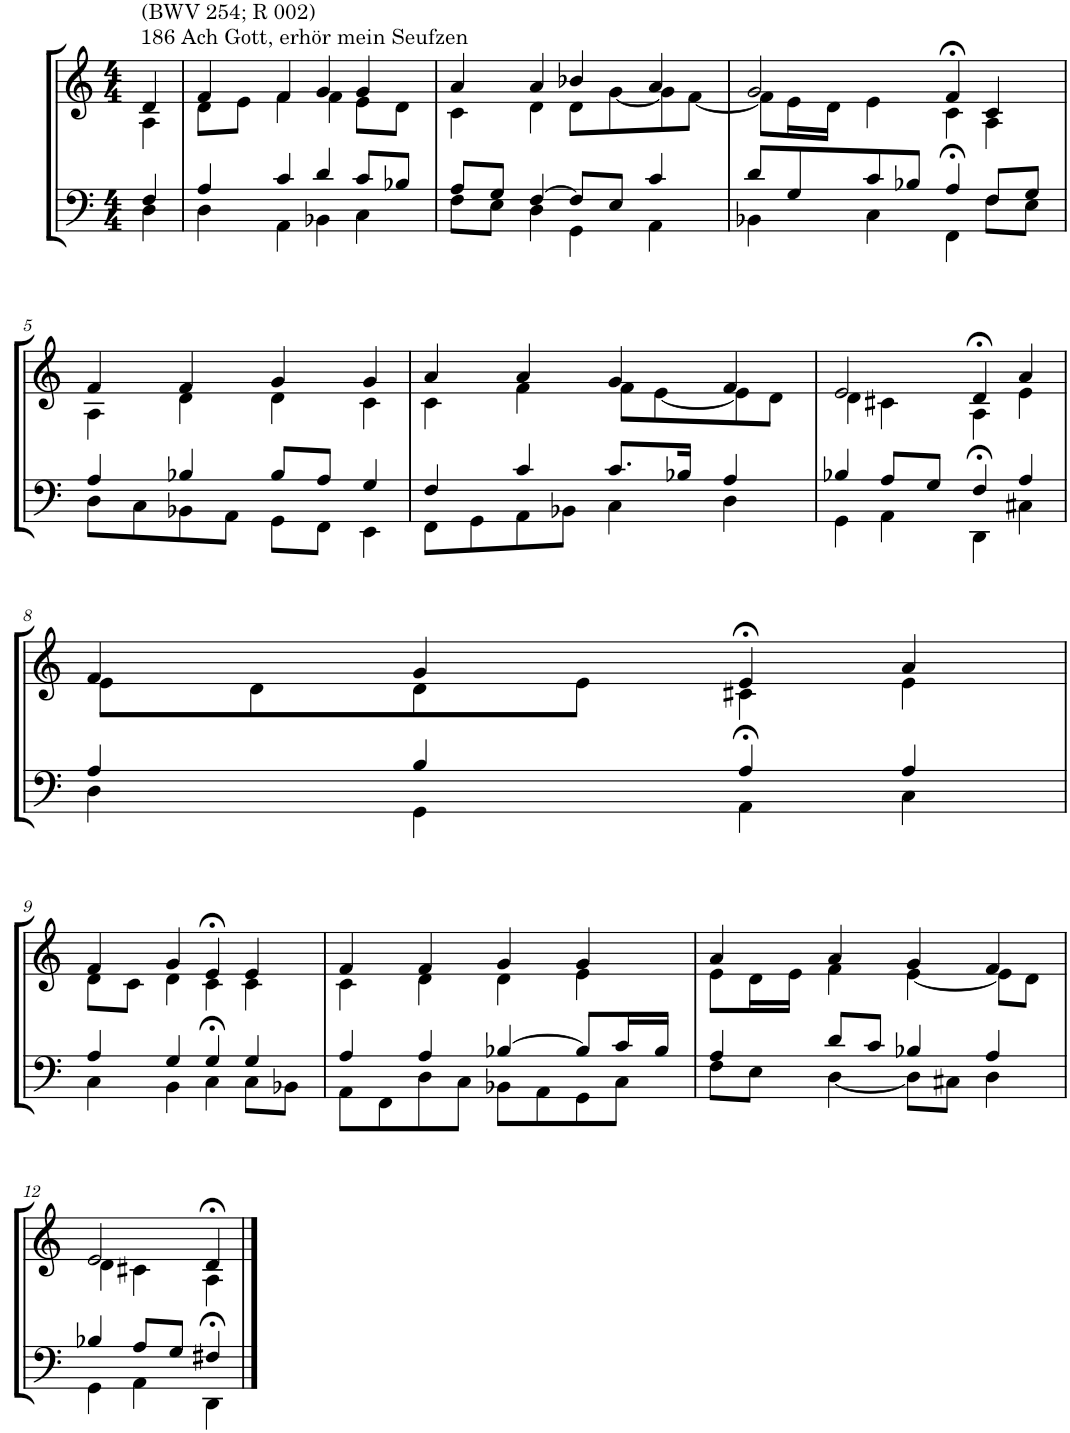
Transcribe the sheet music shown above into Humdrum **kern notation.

**kern	**kern
*part2	*part1
*staff2	*staff1
*I"Tenor/Baß	*I"Sopran/Alt
*clefF4	*clefG2
*k[]	*k[]
*M4/4	*M4/4
=1	=1
*^	*^
!	!	!LO:TX:a:t=186 Ach Gott, erhör mein Seufzen	!
!	!	!LO:TX:a:t=(BWV 254; R 002)	!
4F/	4D\	4d/	4A\
=2	=2	=2	=2
4A/	4D\	4f/	8d\L
.	.	.	8e\J
4c/	4AA\	4f/	4f\
4d/	4BB-X\	4g/	4f\
8c/L	4C\	4g/	8e\L
8B-X/J	.	.	8d\J
=3	=3	=3	=3
8A/L	8F\L	4a/	4c\
8G/J	8E\J	.	.
[4F/	4D\	4a/	4d\
8F/L]	4GG\	4b-X/	8d\L
8E/J	.	.	[8g\
4c/	4AA\	4a/	8g\]
.	.	.	[8f\J
=4	=4	=4	=4
8d/L	4BB-X\	2g/	8f\L]
8G/	.	.	16e\L
.	.	.	16d\JJ
8c/	4C\	.	4e\
8B-X/J	.	.	.
4A/	4FF>\	4f>/	4c\
8F/L	8F\L	4c/	4A\
8G/J	8E\J	.	.
!!LO:LB:g=z	!!
=5	=5	=5	=5
4A/	8D\L	4f/	4A\
.	8C\	.	.
4B-X/	8BB-X\	4f/	4d\
.	8AA\J	.	.
8B-/L	8GG\L	4g/	4d\
8A/J	8FF\J	.	.
4G/	4EE\	4g/	4c\
=6	=6	=6	=6
4F/	8FF\L	4a/	4c\
.	8GG\	.	.
4c/	8AA\	4a/	4f\
.	8BB-X\J	.	.
8.c/L	4C\	4g/	8f\L
.	.	.	[8e\
16B-X/Jk	.	.	.
4A/	4D\	4f/	8e\]
.	.	.	8d\J
=7	=7	=7	=7
4B-X/	4GG\	2e/	4d\
8A/L	4AA\	.	4c#X\
8G/J	.	.	.
4F/	4DD>\	4d>/	4A\
4A/	4C#X\	4a/	4e\
!!LO:LB:g=z	!!
=8	=8	=8	=8
4A/	4D\	4f/	8e\L
.	.	.	8d\
4B/	4GG\	4g/	8d\
.	.	.	8e\J
4A/	4AA>\	4e>/	4c#X\
4A/	4C\	4a/	4e\
!!LO:LB:g=z	!!
=9	=9	=9	=9
4A/	4C\	4f/	8d\L
.	.	.	8c\J
4G/	4BB\	4g/	4d\
4G/	4C>\	4e>/	4c\
4G/	8C\L	4e/	4c\
.	8BB-X\J	.	.
=10	=10	=10	=10
4A/	8AA\L	4f/	4c\
.	8FF\	.	.
4A/	8D\	4f/	4d\
.	8C\J	.	.
[4B-X/	8BB-X\L	4g/	4d\
.	8AA\	.	.
8B-/L]	8GG\	4g/	4e\
16c/L	8C\J	.	.
16B-/JJ	.	.	.
=11	=11	=11	=11
4A/	8F\L	4a/	8e\L
.	8E\J	.	16d\L
.	.	.	16e\JJ
8d/L	[4D\	4a/	4f\
8c/J	.	.	.
4B-X/	8D\L]	4g/	[4e\
.	8C#X\J	.	.
4A/	4D\	4f/	8e\L]
.	.	.	8d\J
!!LO:LB:g=z	!!
=12	=12	=12	=12
4B-X/	4GG\	2e/	4d\
8A/L	4AA\	.	4c#X\
8G/J	.	.	.
4F#X/	4DD>\	4d/	4A>\
*v	*v	*	*
*	*v	*v
==	==
*-	*-
